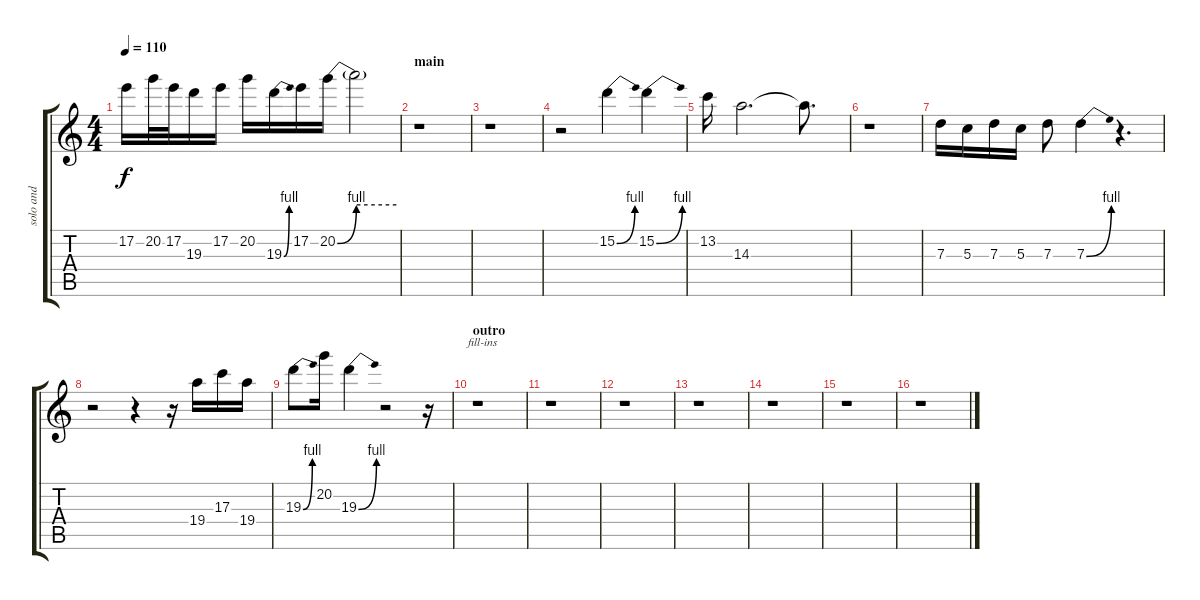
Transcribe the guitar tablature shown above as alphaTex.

\track ("solo and  fill-ins" "solo and  ") {instrument distortionguitar}
\staff {score tabs}
\tuning (E4 B3 G3 D3 A2 E2) {hide}
\ts (4 4)
\tempo 110
\clef g2
\ks c
17.2.16{dy f} 20.2.32 17.2.32 19.3.16 17.2.16 20.2.16 19.3{be (bend 0 0 60 4)}.16 17.2.16 20.2{be (bend 0 0 60 4)}.16 20.2{be (hold 0 4 60 4) t}.2 |
\section ("" "main")
r.1 |
r.1 |
r.2 15.2{be (bend 0 0 60 4)}.4 15.2{be (bend 0 0 60 4)}.4 |
13.2.16 14.3.2{d} 14.3{t}.8{d} |
r.1 |
7.3.16 5.3.16 7.3.16 5.3.16 7.3.8 7.3{be (bend 0 0 60 4)}.4 r.4{d} |
r.2 r.4 r.16 19.4.16 17.3.16 19.4.16 |
19.3{be (bend 0 0 60 4)}.8 20.2.16 19.3{be (bend 0 0 60 4)}.4 r.2 r.16{txt "             fill-ins"} |
\section ("" "outro")
r.1 |
r.1 |
r.1 |
r.1 |
r.1 |
r.1 |
r.1
